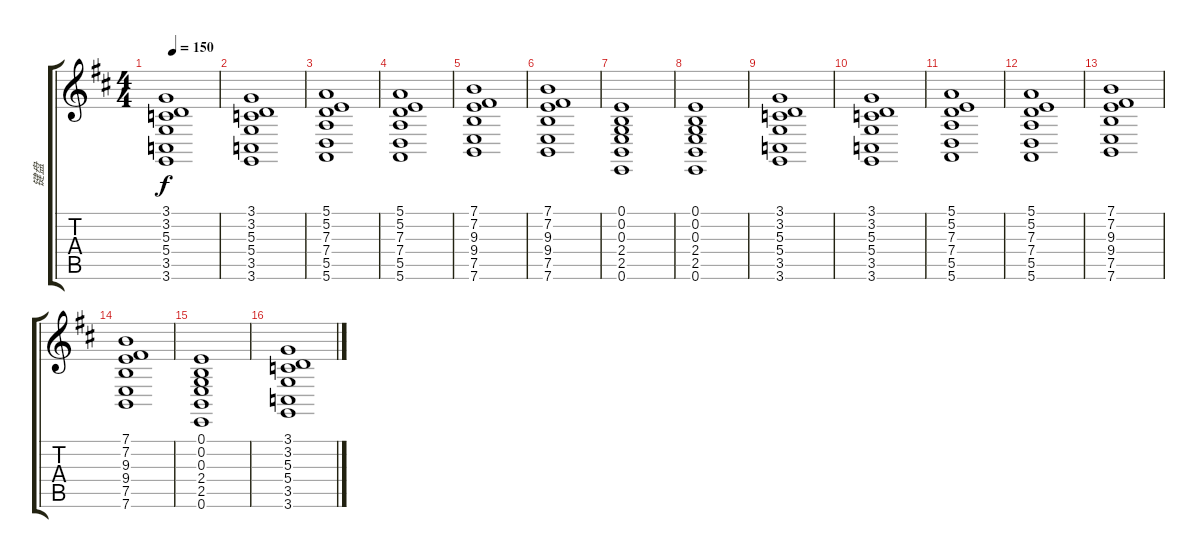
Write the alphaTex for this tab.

\track ("键盘" "键盘") {instrument stringensemble1}
\staff {score tabs}
\tuning (E4 B3 G3 D3 A2 E2) {hide}
\ts (4 4)
\tempo 150
\clef g2
\ks bminor
(3.1 3.2 5.3 5.4 3.5 3.6).1{dy f} |
(3.1 3.2 5.3 5.4 3.5 3.6).1 |
(5.1 5.2 7.3 7.4 5.5 5.6).1 |
(5.1 5.2 7.3 7.4 5.5 5.6).1 |
(7.1 7.2 9.3 9.4 7.5 7.6).1 |
(7.1 7.2 9.3 9.4 7.5 7.6).1 |
(0.1 0.2 0.3 2.4 2.5 0.6).1 |
(0.1 0.2 0.3 2.4 2.5 0.6).1 |
(3.1 3.2 5.3 5.4 3.5 3.6).1 |
(3.1 3.2 5.3 5.4 3.5 3.6).1 |
(5.1 5.2 7.3 7.4 5.5 5.6).1 |
(5.1 5.2 7.3 7.4 5.5 5.6).1 |
(7.1 7.2 9.3 9.4 7.5 7.6).1 |
(7.1 7.2 9.3 9.4 7.5 7.6).1 |
(0.1 0.2 0.3 2.4 2.5 0.6).1 |
(3.1 3.2 5.3 5.4 3.5 3.6).1
